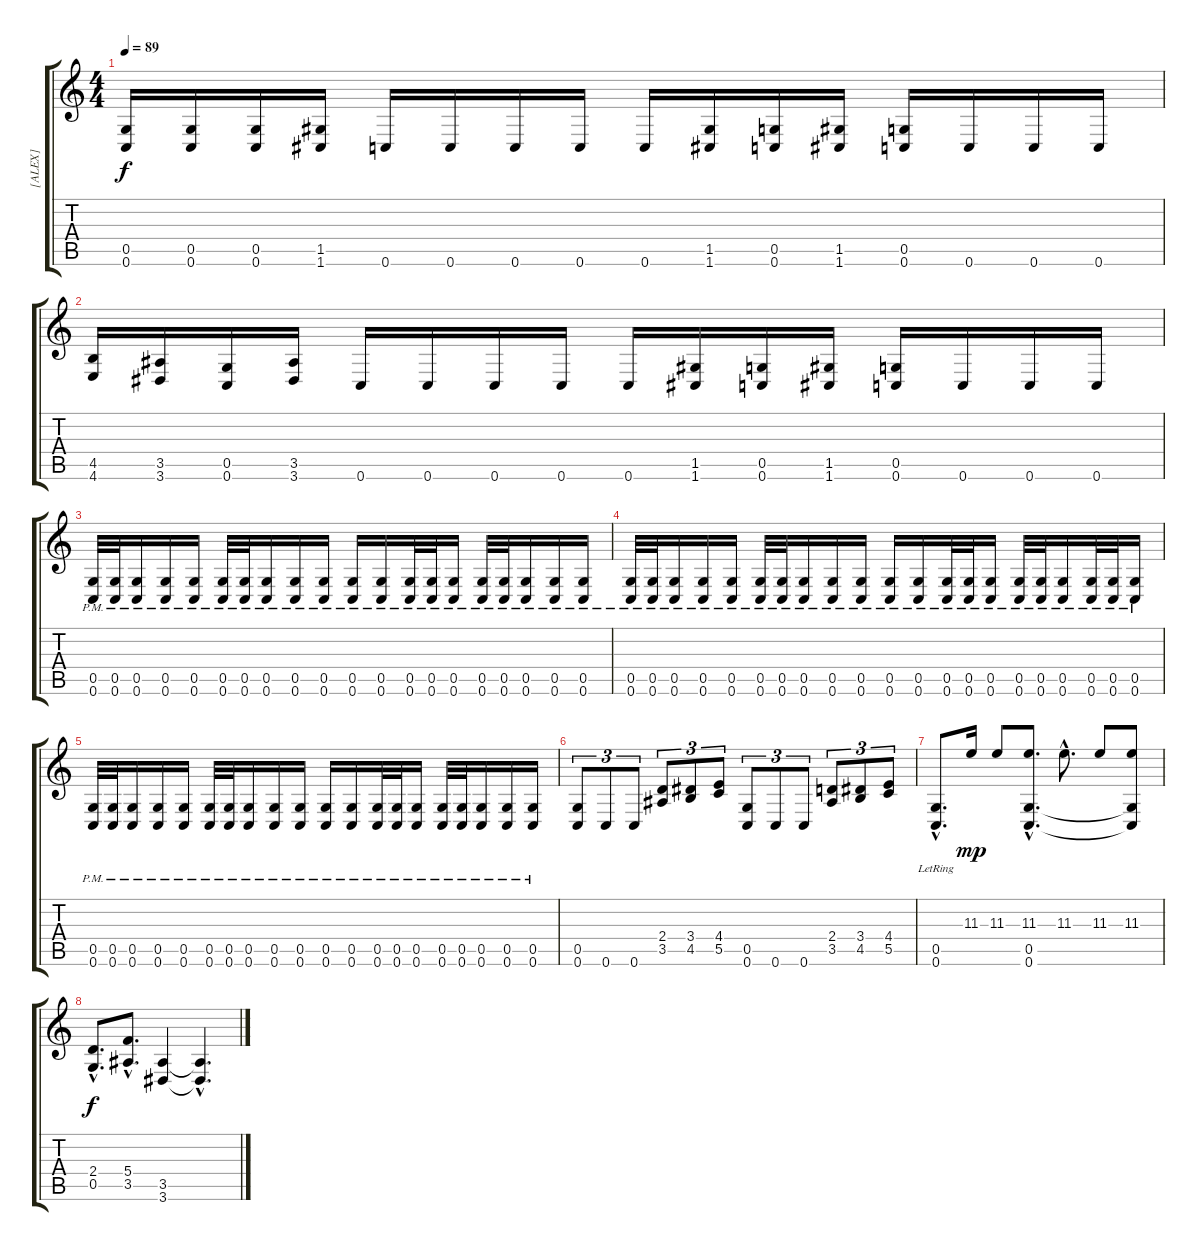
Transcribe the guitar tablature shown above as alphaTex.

\track ("[ALEX]" "[ALEX]") {instrument distortionguitar}
\staff {score tabs}
\tuning (D4 A3 F3 C3 G2 C2) {hide}
\ts (4 4)
\tempo 89
\clef g2
\ks c
(0.5 0.6).16{dy f} (0.5 0.6).16 (0.5 0.6).16 (1.5 1.6).16 0.6.16 0.6.16 0.6.16 0.6.16 0.6.16 (1.5 1.6).16 (0.5 0.6).16 (1.5 1.6).16 (0.5 0.6).16 0.6.16 0.6.16 0.6.16 |
(4.5 4.6).16 (3.5 3.6).16 (0.5 0.6).16 (3.5 3.6).16 0.6.16 0.6.16 0.6.16 0.6.16 0.6.16 (1.5 1.6).16 (0.5 0.6).16 (1.5 1.6).16 (0.5 0.6).16 0.6.16 0.6.16 0.6.16 |
(0.5{pm} 0.6).32 (0.5{pm} 0.6).32 (0.5{pm} 0.6).16 (0.5{pm} 0.6).16 (0.5{pm} 0.6).16 (0.5{pm} 0.6).32 (0.5{pm} 0.6).32 (0.5{pm} 0.6).16 (0.5{pm} 0.6).16 (0.5{pm} 0.6).16 (0.5{pm} 0.6).16 (0.5{pm} 0.6).16 (0.5{pm} 0.6).32 (0.5{pm} 0.6).32 (0.5{pm} 0.6).16 (0.5{pm} 0.6).32 (0.5{pm} 0.6).32 (0.5{pm} 0.6).16 (0.5{pm} 0.6).16 (0.5{pm} 0.6).16 |
(0.5{pm} 0.6).32 (0.5{pm} 0.6).32 (0.5{pm} 0.6).16 (0.5{pm} 0.6).16 (0.5{pm} 0.6).16 (0.5{pm} 0.6).32 (0.5{pm} 0.6).32 (0.5{pm} 0.6).16 (0.5{pm} 0.6).16 (0.5{pm} 0.6).16 (0.5{pm} 0.6).16 (0.5{pm} 0.6).16 (0.5{pm} 0.6).32 (0.5{pm} 0.6).32 (0.5{pm} 0.6).16 (0.5{pm} 0.6).32 (0.5{pm} 0.6).32 (0.5{pm} 0.6).16 (0.5{pm} 0.6).32 (0.5{pm} 0.6).32 (0.5{pm} 0.6).16 |
(0.5{pm} 0.6).32 (0.5{pm} 0.6).32 (0.5{pm} 0.6).16 (0.5{pm} 0.6).16 (0.5{pm} 0.6).16 (0.5{pm} 0.6).32 (0.5{pm} 0.6).32 (0.5{pm} 0.6).16 (0.5{pm} 0.6).16 (0.5{pm} 0.6).16 (0.5{pm} 0.6).16 (0.5{pm} 0.6).16 (0.5{pm} 0.6).32 (0.5{pm} 0.6).32 (0.5{pm} 0.6).16 (0.5{pm} 0.6).32 (0.5{pm} 0.6).32 (0.5{pm} 0.6).16 (0.5{pm} 0.6).16 (0.5{pm} 0.6).16 |
(0.5 0.6).8{tu (3 2)} 0.6.8{tu (3 2)} 0.6.8{tu (3 2)} (2.4 3.5).8{tu (3 2)} (3.4 4.5).8{tu (3 2)} (4.4 5.5).8{tu (3 2)} (0.5 0.6).8{tu (3 2)} 0.6.8{tu (3 2)} 0.6.8{tu (3 2)} (2.4 3.5).8{tu (3 2)} (3.4 4.5).8{tu (3 2)} (4.4 5.5).8{tu (3 2)} |
(0.5{hac lr} 0.6{hac lr}).8{d} 11.3.16{dy mp} 11.3.8 (11.3{hac} 0.5{hac} 0.6{hac}).8{d} 11.3{hac}.8{d} 11.3.8 (11.3 0.5{t} 0.6{t}).8 |
(2.4{hac} 0.5{hac}).8{d dy f} (5.4{hac} 3.5{hac}).8{d} (3.5 3.6).4 (3.5{hac t} 3.6{hac t}).4{d}
